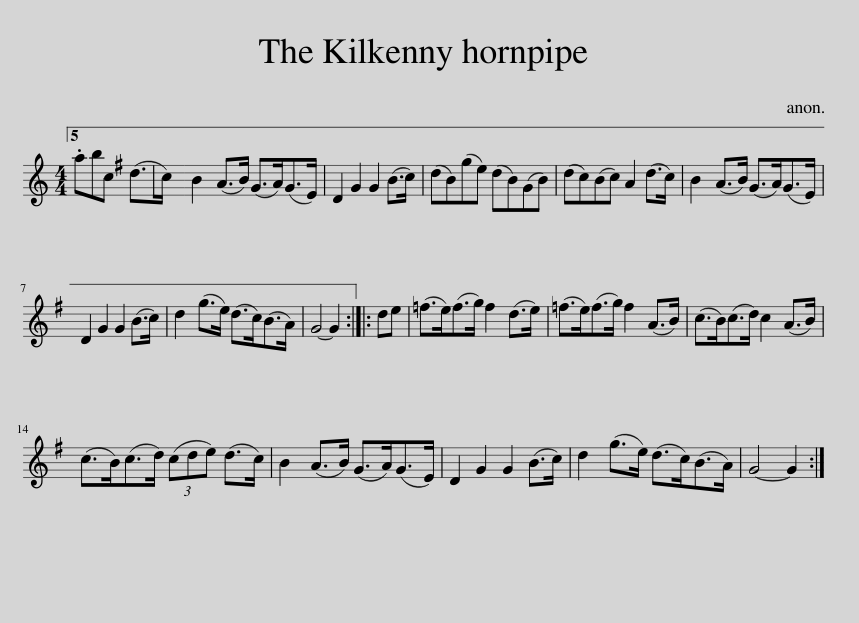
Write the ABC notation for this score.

X:1
L:1/8
M:4/4
I:linebreak $
K:C
V:1 treble
V:1
 .abc (d>c) | B2 (A>B) (G>A)(G>E) | D2 G2 G2 (B>c) | (dB)(ge) (dB)(GB) | (dc)(Bc) A2 (d>c) | %5
 B2 (A>B) (G>A)(G>E) |$ D2 G2 G2 (B>c) | d2 (g>e) (d>c)(B>A) | G4- G2 :: de | %10
 (=f>e)(f>g) f2 (d>e) | (=f>e)(f>g) f2 (A>B) | (c>B)(c>d) c2 (A>B) |$ (c>B)(c>d) (3(cde) (d>c) | B2 (A>B) (G>A)(G>E) | %15
 D2 G2 G2 (B>c) | d2 (g>e) (d>c)(B>A) | G4- G2 :| %18
